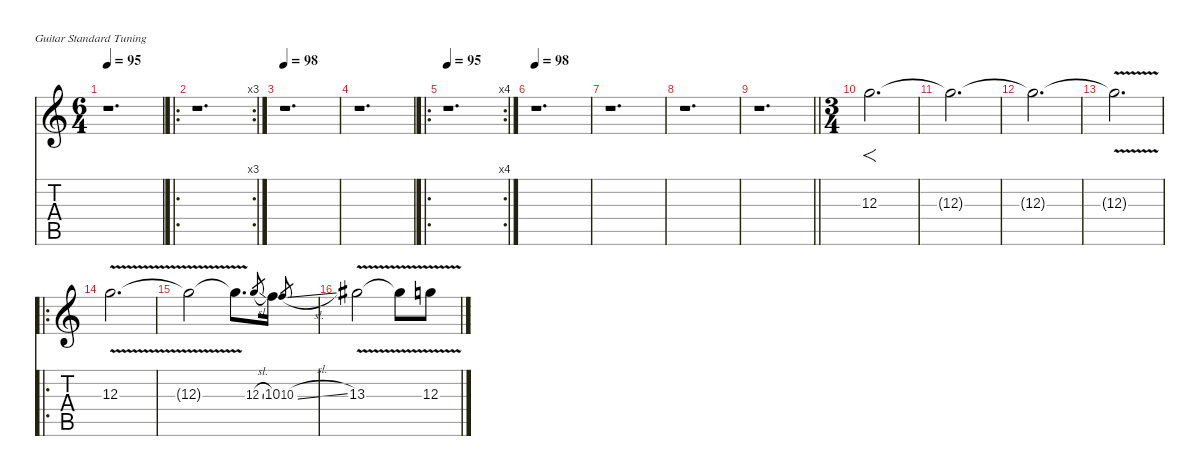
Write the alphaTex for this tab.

\defaultSystemsLayout 4
\hideDynamics
\bracketExtendMode nobrackets
\multiBarRest
\singleTrackTrackNamePolicy hidden
\multiTrackTrackNamePolicy hidden
\firstSystemTrackNameMode fullname
\firstSystemTrackNameOrientation horizontal
\otherSystemsTrackNameOrientation horizontal
\track ("Guitar 2" "gtr2") {instrument overdrivenguitar}
\staff {score tabs}
\tuning (E4 B3 G3 D3 A2 E2)
\ts (6 4)
\beaming (8 6 6)
\tempo 95
\clef g2
\ks c
r.1{d dy f beam Down} |
\ro
\rc 3
r.1{d beam Down} |
\tempo 98
r.1{d beam Down} |
r.1{d beam Down} |
\ro
\rc 4
\tempo 95
r.1{d beam Down} |
\tempo 98
r.1{d beam Down} |
r.1{d beam Down} |
r.1{d beam Down} |
\barLineRight lightlight
r.1{d beam Down} |
\ts (3 4)
\beaming (8 2 2 2)
12.3.2{f d dy fff instrument overdrivenguitar beam Down} |
12.3{t}.2{d dy f beam Down} |
12.3{t}.2{d beam Down} |
12.3{v t}.2{d beam Down} |
\ro
12.3{v}.2{d dy ff beam Down} |
12.3{v t}.2{dy f beam Down} 12.3{v t}.8{d beam Down} 12.3{sl}.8{gr dy p beam Up} 10.3.16{dy mp beam Down} 10.3{sl}.8{gr dy f beam Up} |
13.3{v acc #}.2{dy ff beam Down} 13.3{v t acc #}.8{dy f beam Down} 12.3{v}.8{dy ff beam Down}
